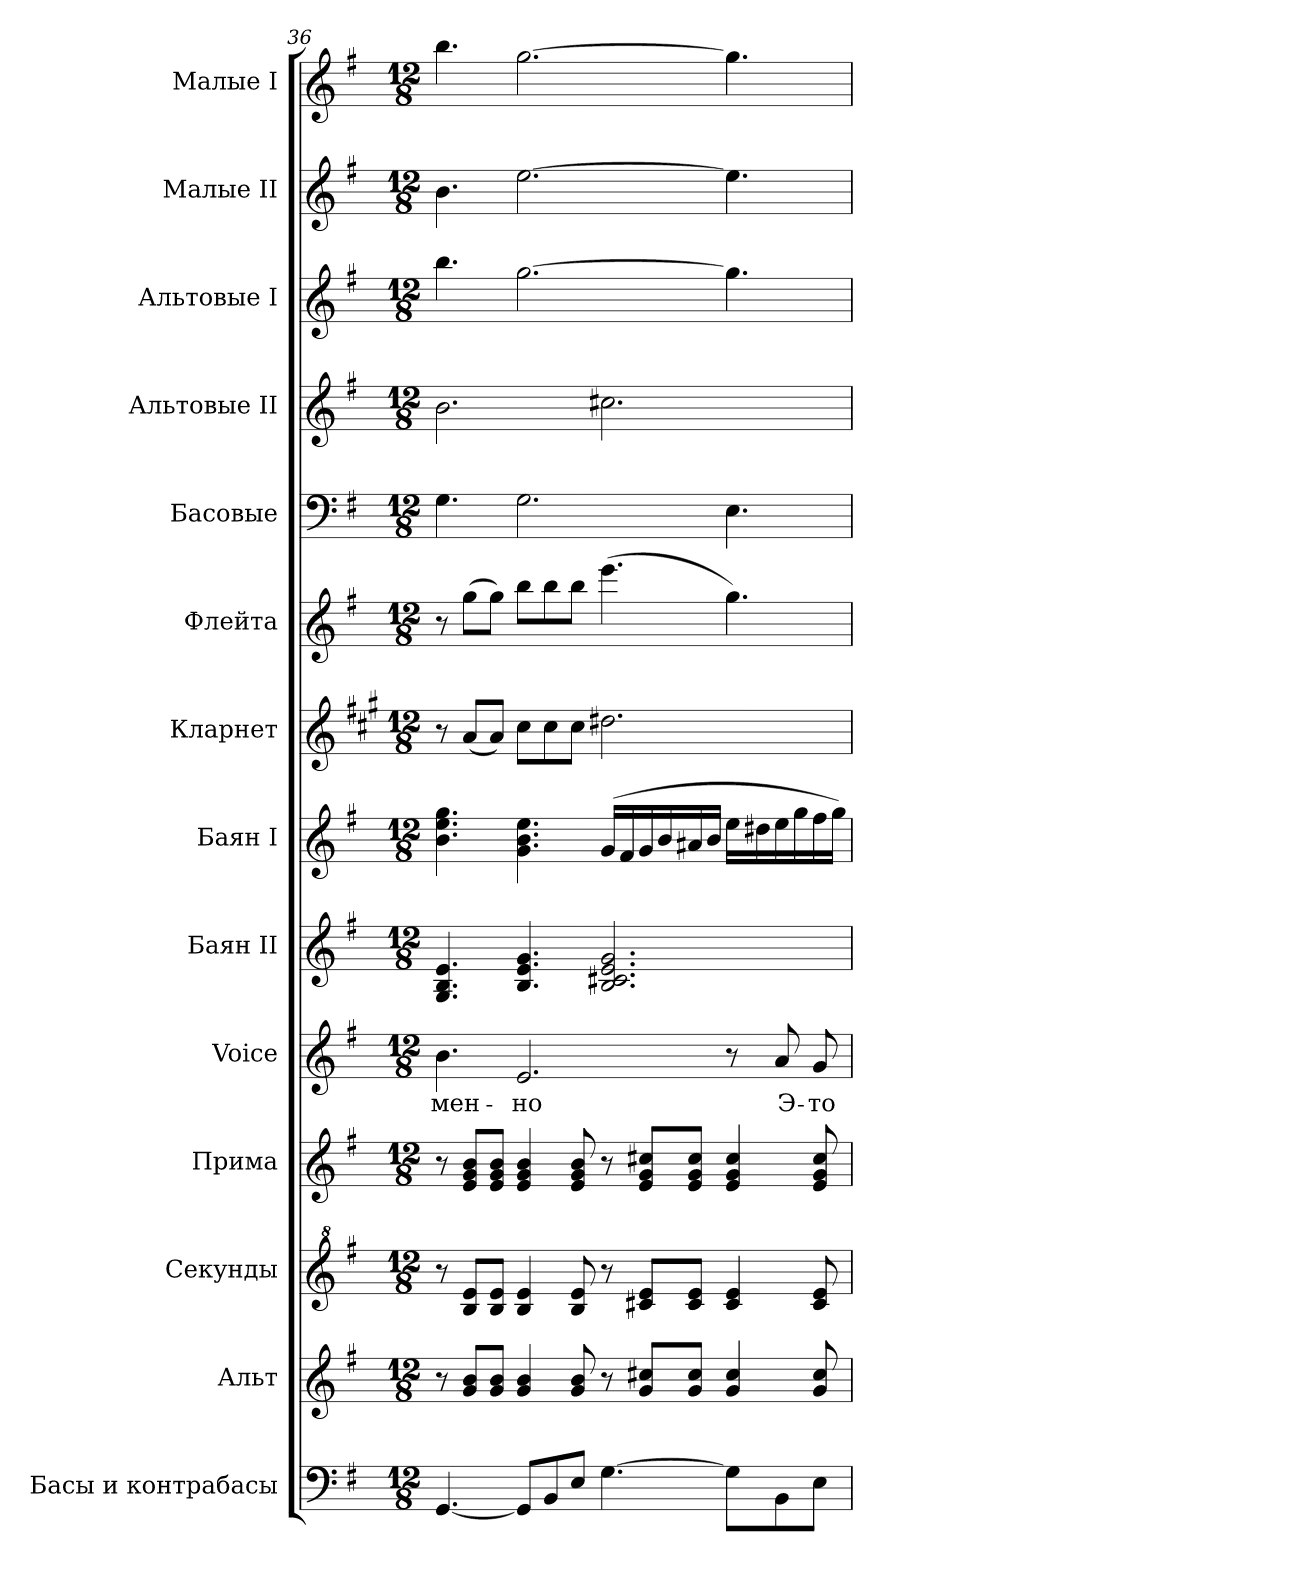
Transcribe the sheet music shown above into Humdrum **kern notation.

**kern	**kern	**kern	**kern	**kern	**text	**kern	**kern	**kern	**kern	**kern	**kern	**kern	**kern	**kern
*part14	*part13	*part12	*part11	*part10	*part10	*part9	*part8	*part7	*part6	*part5	*part4	*part3	*part2	*part1
*staff14	*staff13	*staff12	*staff11	*staff10	*staff10	*staff9	*staff8	*staff7	*staff6	*staff5	*staff4	*staff3	*staff2	*staff1
*I"Басы и контрабасы	*I"Альт	*I"Секунды	*I"Прима	*I"Voice	*	*I"Баян II	*I"Баян I	*I"Кларнет	*I"Флейта	*I"Басовые	*I"Альтовые II	*I"Альтовые I	*I"Малые II	*I"Малые I
*	*	*	*	*I'Voice	*	*	*	*	*	*	*	*	*	*
*clefF4	*clefG2	*clefG^2	*clefG2	*clefG2	*	*clefG2	*clefG2	*clefG2	*clefG2	*clefF4	*clefG2	*clefG2	*clefG2	*clefG2
*ITrd7c12	*ITrd7c12	*ITrd7c12	*ITrd7c12	*	*	*	*	*ITrd1c2	*	*	*	*	*	*
*k[f#]	*k[f#]	*k[f#]	*k[f#]	*k[f#]	*	*k[f#]	*k[f#]	*k[f#]	*k[f#]	*k[f#]	*k[f#]	*k[f#]	*k[f#]	*k[f#]
*G:	*G:	*G:	*G:	*G:	*	*G:	*G:	*G:	*G:	*G:	*G:	*G:	*G:	*G:
*M12/8	*M12/8	*M12/8	*M12/8	*M12/8	*	*M12/8	*M12/8	*M12/8	*M12/8	*M12/8	*M12/8	*M12/8	*M12/8	*M12/8
=36	=36	=36	=36	=36	=36	=36	=36	=36	=36	=36	=36	=36	=36	=36
!	!	!	!	!	!LO:LY:b:color=#000000	!	!	!	!	!	!	!	!	!
[<4.GGGi/	8r	8r	8r	4.bi\	-мен-	4.Gi/ 4.Bi 4.ei	4.bi\ 4.eei 4.ggi	8r	8r	4.Gi\	2.bi\	4.bbi\	4.bi\	4.bbi\
.	8Gi/ 8BiL	8Bi/ 8eiL	8Ei/ 8Gi 8BiL	.	.	.	.	(8gi/L	(8ggi\L	.	.	.	.	.
.	8Gi/ 8BiJ	8Bi/ 8eiJ	8Ei/ 8Gi 8BiJ	.	.	.	.	8gi/J)	8ggi\J)	.	.	.	.	.
!	!	!	!	!	!LO:LY:b:color=#000000	!	!	!	!	!	!	!	!	!
8GGGi/L]	4Gi/ 4Bi	4Bi/ 4ei	4Ei/ 4Gi 4Bi	2.ei/	-но	4.Bi/ 4.ei 4.gi	4.gi\ 4.bi 4.eei	8bi\L	8bbi\L	2.Gi\	.	[>2.ggi\	[>2.eei\	[>2.ggi\
8BBBi/	.	.	.	.	.	.	.	8bi\	8bbi\	.	.	.	.	.
8EEi/J	8Gi/ 8Bi	8Bi/ 8ei	8Ei/ 8Gi 8Bi	.	.	.	.	8bi\J	8bbi\J	.	.	.	.	.
[>4.GGi\	8r	8r	8r	.	.	2.Bi/ 2.c#Xi 2.ei 2.gi	(16gi/LL	2.cc#Xi\	(4.eeei\	.	2.cc#Xi\	.	.	.
.	.	.	.	.	.	.	16f#i/	.	.	.	.	.	.	.
.	8Gi/ 8c#XiL	8c#Xi/ 8eiL	8Ei/ 8Gi 8c#XiL	.	.	.	16gi/	.	.	.	.	.	.	.
.	.	.	.	.	.	.	16bi/	.	.	.	.	.	.	.
.	8Gi/ 8c#iJ	8c#i/ 8eiJ	8Ei/ 8Gi 8c#iJ	.	.	.	16a#Xi/	.	.	.	.	.	.	.
.	.	.	.	.	.	.	16bi/JJ	.	.	.	.	.	.	.
8GGi\L]	4Gi/ 4c#i	4c#i/ 4ei	4Ei/ 4Gi 4c#i	8r	.	.	16eei\LL	.	4.ggi\)	4.Ei\	.	4.ggi\]	4.eei\]	4.ggi\]
.	.	.	.	.	.	.	16dd#Xi\	.	.	.	.	.	.	.
!	!	!	!	!	!LO:LY:b:color=#000000	!	!	!	!	!	!	!	!	!
8BBBi\	.	.	.	8ai/	Э-	.	16eei\	.	.	.	.	.	.	.
.	.	.	.	.	.	.	16ggi\	.	.	.	.	.	.	.
!	!	!	!	!	!LO:LY:b:color=#000000	!	!	!	!	!	!	!	!	!
8EEi\J	8Gi/ 8c#i	8c#i/ 8ei	8Ei/ 8Gi 8c#i	8gi/	-то	.	16ff#i\	.	.	.	.	.	.	.
.	.	.	.	.	.	.	16ggi\JJ)	.	.	.	.	.	.	.
=	=	=	=	=	=	=	=	=	=	=	=	=	=	=
*-	*-	*-	*-	*-	*-	*-	*-	*-	*-	*-	*-	*-	*-	*-
